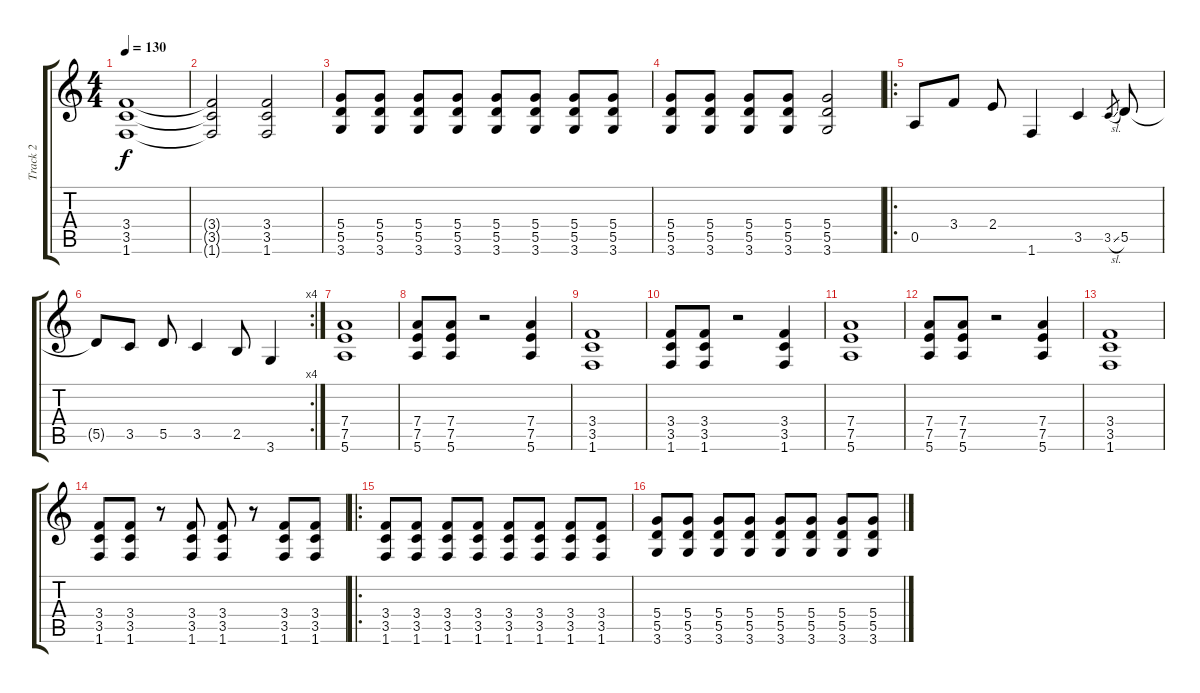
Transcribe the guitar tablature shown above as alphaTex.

\track ("Track 2" "Track 2") {instrument distortionguitar}
\staff {score tabs}
\tuning (E4 B3 G3 D3 A2 E2) {hide}
\ts (4 4)
\tempo 130
\clef g2
\ks c
(3.4 3.5 1.6).1{dy f} |
(3.4{t} 3.5{t} 1.6{t}).2 (3.4 3.5 1.6).2 |
(5.4 5.5 3.6).8 (5.4 5.5 3.6).8 (5.4 5.5 3.6).8 (5.4 5.5 3.6).8 (5.4 5.5 3.6).8 (5.4 5.5 3.6).8 (5.4 5.5 3.6).8 (5.4 5.5 3.6).8 |
(5.4 5.5 3.6).8 (5.4 5.5 3.6).8 (5.4 5.5 3.6).8 (5.4 5.5 3.6).8 (5.4 5.5 3.6).2 |
\ro
0.5.8 3.4.8 2.4.8 1.6.4 3.5.4 3.5{sl}.8{gr} 5.5.8 |
\rc 4
5.5{t}.8 3.5.8 5.5.8 3.5.4 2.5.8 3.6.4 |
(7.4 7.5 5.6).1 |
(7.4 7.5 5.6).8 (7.4 7.5 5.6).8 r.2 (7.4 7.5 5.6).4 |
(3.4 3.5 1.6).1 |
(3.4 3.5 1.6).8 (3.4 3.5 1.6).8 r.2 (3.4 3.5 1.6).4 |
(7.4 7.5 5.6).1 |
(7.4 7.5 5.6).8 (7.4 7.5 5.6).8 r.2 (7.4 7.5 5.6).4 |
(3.4 3.5 1.6).1 |
(3.4 3.5 1.6).8 (3.4 3.5 1.6).8 r.8 (3.4 3.5 1.6).8 (3.4 3.5 1.6).8 r.8 (3.4 3.5 1.6).8 (3.4 3.5 1.6).8 |
\ro
(3.4 3.5 1.6).8 (3.4 3.5 1.6).8 (3.4 3.5 1.6).8 (3.4 3.5 1.6).8 (3.4 3.5 1.6).8 (3.4 3.5 1.6).8 (3.4 3.5 1.6).8 (3.4 3.5 1.6).8 |
(5.4 5.5 3.6).8 (5.4 5.5 3.6).8 (5.4 5.5 3.6).8 (5.4 5.5 3.6).8 (5.4 5.5 3.6).8 (5.4 5.5 3.6).8 (5.4 5.5 3.6).8 (5.4 5.5 3.6).8
